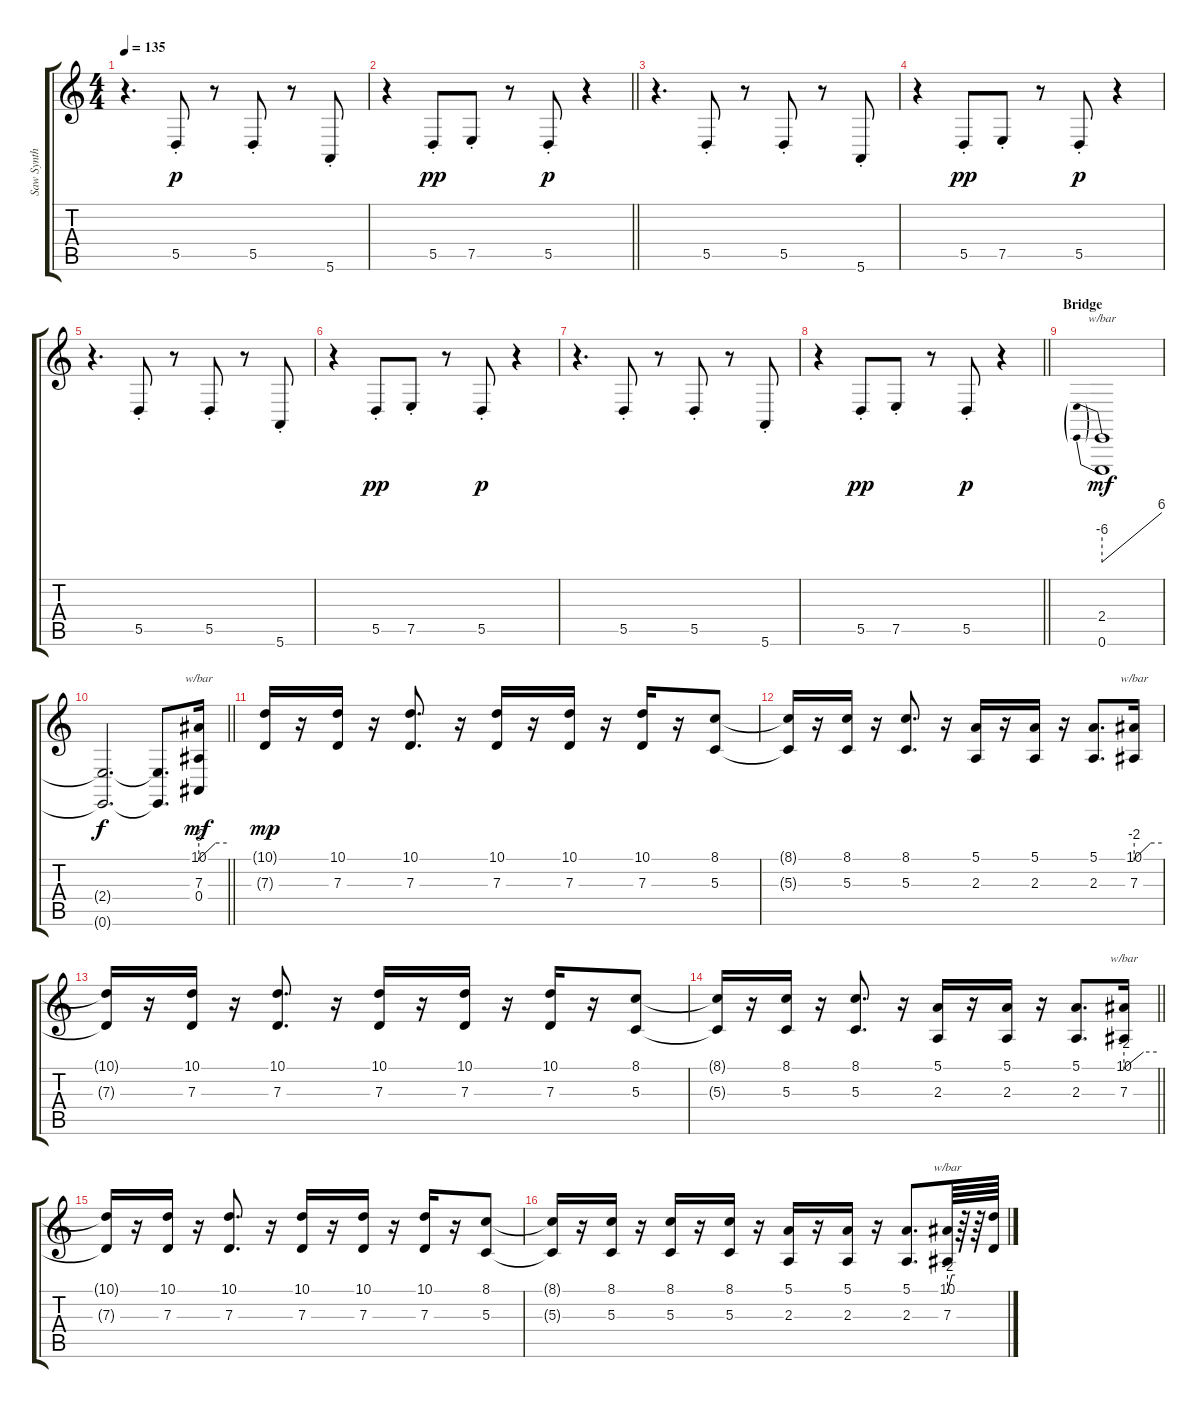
\track ("Saw Synth" "Saw Synth") {instrument lead2sawtooth}
\staff {score tabs}
\tuning (E4 B3 G3 D3 A2 E2) {hide}
\ts (4 4)
\tempo 135
\clef g2
\ks c
r.4{d dy p} 5.5{st}.8 r.8 5.5{st}.8 r.8 5.6{st}.8 |
\barLineRight lightlight
r.4 5.5{st}.8{dy pp} 7.5{st}.8 r.8 5.5{st}.8{dy p} r.4 |
\section ("" "")
r.4{d} 5.5{st}.8 r.8 5.5{st}.8 r.8 5.6{st}.8 |
r.4 5.5{st}.8{dy pp} 7.5{st}.8 r.8 5.5{st}.8{dy p} r.4 |
r.4{d} 5.5{st}.8 r.8 5.5{st}.8 r.8 5.6{st}.8 |
r.4 5.5{st}.8{dy pp} 7.5{st}.8 r.8 5.5{st}.8{dy p} r.4 |
r.4{d} 5.5{st}.8 r.8 5.5{st}.8 r.8 5.6{st}.8 |
\barLineRight lightlight
r.4 5.5{st}.8{dy pp} 7.5{st}.8 r.8 5.5{st}.8{dy p} r.4{volume 0} |
\section ("" "Bridge")
(2.4 0.6).1{tbe (predivedive default 0 -24 60 24) dy mf volume 12} |
\barLineRight lightlight
(2.4{t} 0.6{t}).2{d dy f} (2.4{t} 0.6{t}).8{d} (10.1 7.3 0.4).16{tbe (custom default 0 -8 36 0 60 0) dy mf} |
(10.1{t} 7.3{t}).16{dy mp} r.16 (10.1 7.3).16 r.16 (10.1 7.3).8{d} r.16 (10.1 7.3).16 r.16 (10.1 7.3).16 r.16 (10.1 7.3).16 r.16 (8.1 5.3).8 |
(8.1{t} 5.3{t}).16 r.16 (8.1 5.3).16 r.16 (8.1 5.3).8{d} r.16 (5.1 2.3).16 r.16 (5.1 2.3).16 r.16 (5.1 2.3).8{d} (10.1 7.3).16{tbe (custom default 0 -8 36 0 60 0)} |
(10.1{t} 7.3{t}).16 r.16 (10.1 7.3).16 r.16 (10.1 7.3).8{d} r.16 (10.1 7.3).16 r.16 (10.1 7.3).16 r.16 (10.1 7.3).16 r.16 (8.1 5.3).8 |
\barLineRight lightlight
(8.1{t} 5.3{t}).16 r.16 (8.1 5.3).16 r.16 (8.1 5.3).8{d} r.16 (5.1 2.3).16 r.16 (5.1 2.3).16 r.16 (5.1 2.3).8{d} (10.1 7.3).16{tbe (custom default 0 -8 36 0 60 0)} |
(10.1{t} 7.3{t}).16 r.16 (10.1 7.3).16 r.16 (10.1 7.3).8{d} r.16 (10.1 7.3).16 r.16 (10.1 7.3).16 r.16 (10.1 7.3).16 r.16 (8.1 5.3).8 |
(8.1{t} 5.3{t}).16 r.16 (8.1 5.3).16 r.16 (8.1 5.3).16 r.16 (8.1 5.3).16 r.16 (5.1 2.3).16 r.16 (5.1 2.3).16 r.16 (5.1 2.3).8{d} (10.1 7.3).64{tbe (custom default 0 -8 36 0 60 0) volume 7} r.64{volume 8} r.64{volume 9} (10.1{t} 7.3{t}).64{volume 12}
